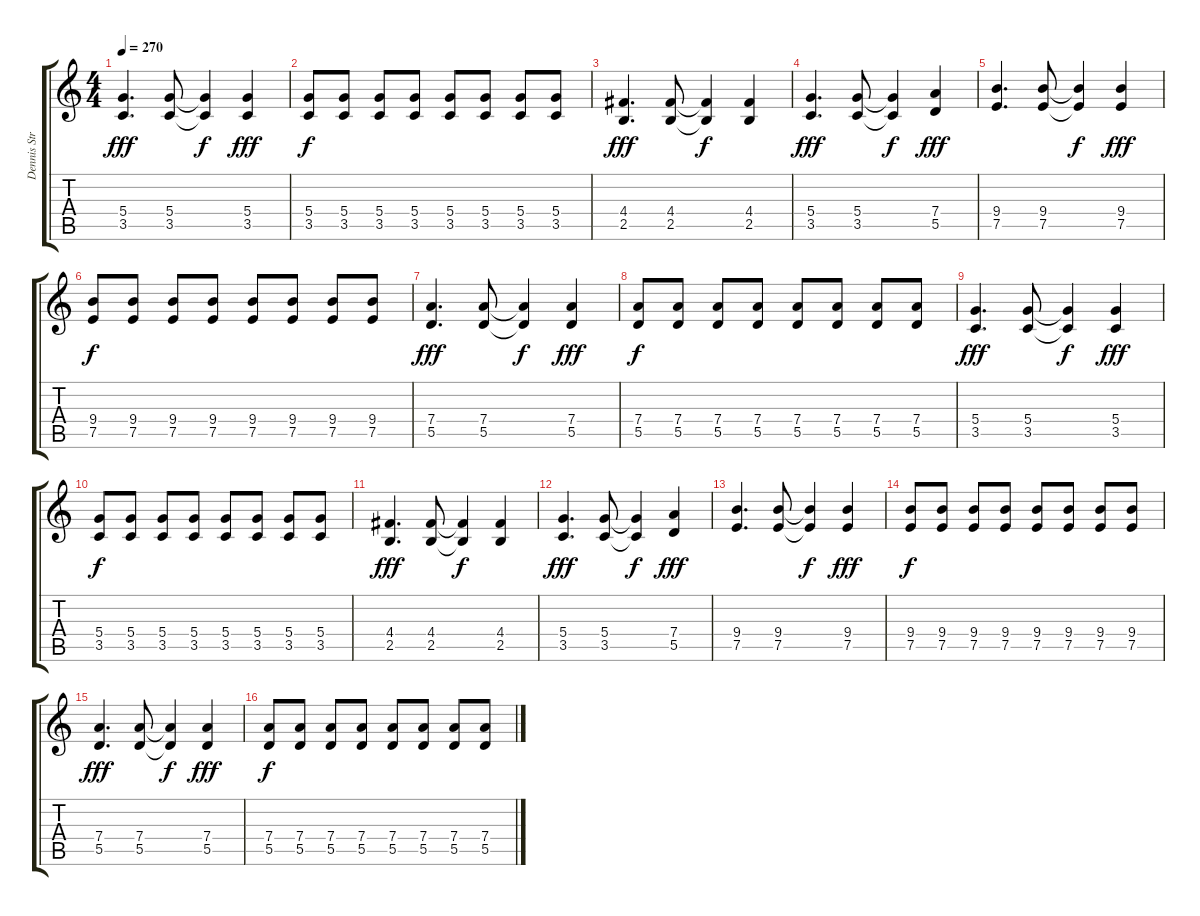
\track ("Dennis Stratton" "Dennis Str") {instrument distortionguitar}
\staff {score tabs}
\tuning (E4 B3 G3 D3 A2 E2) {hide}
\ts (4 4)
\tempo 270
\clef g2
\ks c
(5.4 3.5).4{d dy fff} (5.4 3.5).8 (5.4{t} 3.5{t}).4{dy f} (5.4 3.5).4{dy fff} |
(5.4 3.5).8{dy f} (5.4 3.5).8 (5.4 3.5).8 (5.4 3.5).8 (5.4 3.5).8 (5.4 3.5).8 (5.4 3.5).8 (5.4 3.5).8 |
(4.4 2.5).4{d dy fff} (4.4 2.5).8 (4.4{t} 2.5{t}).4{dy f} (4.4 2.5).4 |
(5.4 3.5).4{d dy fff} (5.4 3.5).8 (5.4{t} 3.5{t}).4{dy f} (7.4 5.5).4{dy fff} |
(9.4 7.5).4{d} (9.4 7.5).8 (9.4{t} 7.5{t}).4{dy f} (9.4 7.5).4{dy fff} |
(9.4 7.5).8{dy f} (9.4 7.5).8 (9.4 7.5).8 (9.4 7.5).8 (9.4 7.5).8 (9.4 7.5).8 (9.4 7.5).8 (9.4 7.5).8 |
(7.4 5.5).4{d dy fff} (7.4 5.5).8 (7.4{t} 5.5{t}).4{dy f} (7.4 5.5).4{dy fff} |
(7.4 5.5).8{dy f} (7.4 5.5).8 (7.4 5.5).8 (7.4 5.5).8 (7.4 5.5).8 (7.4 5.5).8 (7.4 5.5).8 (7.4 5.5).8 |
(5.4 3.5).4{d dy fff} (5.4 3.5).8 (5.4{t} 3.5{t}).4{dy f} (5.4 3.5).4{dy fff} |
(5.4 3.5).8{dy f} (5.4 3.5).8 (5.4 3.5).8 (5.4 3.5).8 (5.4 3.5).8 (5.4 3.5).8 (5.4 3.5).8 (5.4 3.5).8 |
(4.4 2.5).4{d dy fff} (4.4 2.5).8 (4.4{t} 2.5{t}).4{dy f} (4.4 2.5).4 |
(5.4 3.5).4{d dy fff} (5.4 3.5).8 (5.4{t} 3.5{t}).4{dy f} (7.4 5.5).4{dy fff} |
(9.4 7.5).4{d} (9.4 7.5).8 (9.4{t} 7.5{t}).4{dy f} (9.4 7.5).4{dy fff} |
(9.4 7.5).8{dy f} (9.4 7.5).8 (9.4 7.5).8 (9.4 7.5).8 (9.4 7.5).8 (9.4 7.5).8 (9.4 7.5).8 (9.4 7.5).8 |
(7.4 5.5).4{d dy fff} (7.4 5.5).8 (7.4{t} 5.5{t}).4{dy f} (7.4 5.5).4{dy fff} |
(7.4 5.5).8{dy f} (7.4 5.5).8 (7.4 5.5).8 (7.4 5.5).8 (7.4 5.5).8 (7.4 5.5).8 (7.4 5.5).8 (7.4 5.5).8
